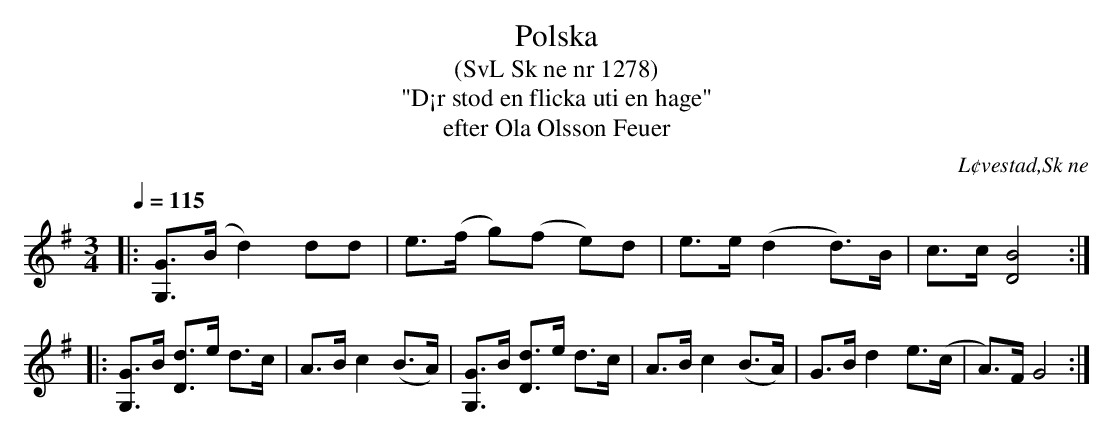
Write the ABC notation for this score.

X:1
T:Polska
T:(SvL Sk ne nr 1278)
T:"D¡r stod en flicka uti en hage"
T:efter Ola Olsson Feuer
O:L¢vestad,Sk ne
M:3/4
L:1/8
K:G
Q:1/4=115
|: [GG,]>(B d2) dd | e>(f g)(f e)d | e>e (d2 d)>B | c>c [B4D4] :|
|:[GG,]>B [dD]>e d>c | A>B c2 (B>A) | [GG,]>B [dD]>e d>c | A>B c2 (B>A) | G>B d2 e>(c | A)>F G4:|
